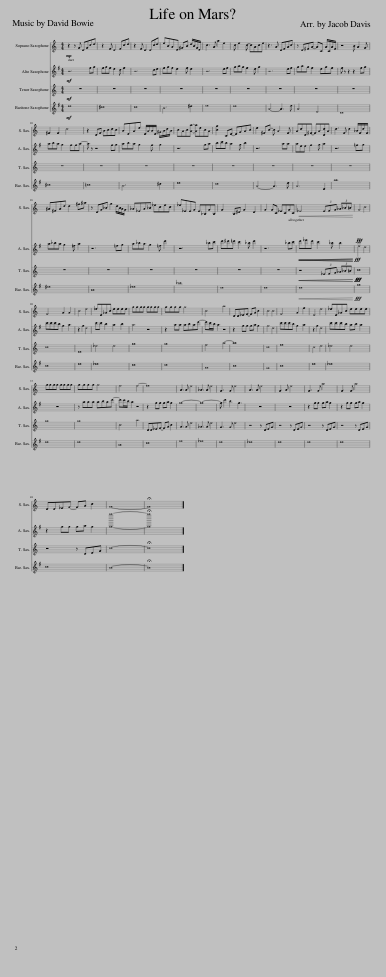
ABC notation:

X:1
%%score 1 2 3 4
L:1/8
M:4/4
I:linebreak $
K:none
V:1 treble transpose=-2
V:2 treble transpose=-9
V:3 treble transpose=-14
V:4 treble transpose=-21
V:1
[K:C]!mp! z2 z G DGcd | z2 F D2 Fcd | z2 F D2 Dcd | eBAE ^GB d/B/G/E/ | c3 A a2 e2 | %5
 c e2 c- cAce | z3 A DFAc | z D^FA- AC A/C/A/F/ | z4 B A2 G |$ ^F2 F2 d4 | %10
 z2 DF Bcdc | BEAe E/A/B/E/ ^G/B/d/B/ | cAc[Aa]- [Aa]ecA | [cg]2 CE- EGAc | e2 ^Fc- c A2 F | %15
 AdD^F- FA[Dd]A | d3 F d2 _B/F/d/F/ |$ ^A^FAd d2 ^f^a | z DG_B g2 d/B/A/G/ | _A_EA_B _ecec | %20
 _e_EEG E_B,GB, | G2 B,^D G2 D2 | G2 GC _ECGC |!<(! _E4 (3EFG (3_A_B=B!<)! | G4 c4 |$ %25
 F4 A2 A2 | c4 e4 | _eE_Ac eeee | gggg gggg | gggg g4 | %30
 c4 a4 | DD_EF- FA c2 | c4 c4 | F4 A2 f2 | E4 e4 | %35
 _eE_Ac eeee |$ gggg gggg | gggg g4 | f4 f4- | f8 | %40
 A3 A e4 | _A3 A e4 | G3 G e4 | A3 A e4 | G3 A e4 | %45
 G3 G a4 | G3 G a4 |$ DD_EF- FA c2 | G8- | !fermata!G8 |] %50
V:2
[K:G]!mf! z6 fg | fgf e2 d f2 | z6 de | fgf e2 f e2 | z6 ef | %5
 gag f2 e g2 | z6 ef | gag f2 egf | f z z2 z2 fg |$ aba g2 ffa- | %10
 a z z4 fg | aba g2 f g2 | z6 ga | bc'b a2 g b2 | z6 aa | %15
 aee f2 g a2 | z6 =fg |$ a_ba g2 =f a2 | z6 =fg | a_ba g2 =f d'2 | %20
 z6 _bc' | d'^d'=d' c'2 _b d'2 | z6 _bc' |!<(!!<(!!<(!!<(! d'_e'd' c'2 _b b2!<)!!<)!!<)!!<)! |!fff!!fff! g'4 d4 |$ %25
 c'c'c'b g2 a2 | z2 g2 d4 | c'c' b2 a2 b2 | a4 z4 | z2 aa abad'- | %30
 d'c'/b/ a2 z4 | z2 gg ga g2 | g4 d4 | c'c'c'b g2 a2 | z2 g2 d4 | %35
 c'c'c'b ab a2 |$ z8 | z aaa abad'- | d'c'/b/ a2 z4 | z2 gg ga g2 | %40
 g8- | g8- | g d'2 b2 g3 | z8 | z8 | %45
 z2 gg ga g2 | z2 gg ga g2 |$ z2 gg ga g2 | [gg'']8- | !fermata![gg'']8 |] %50
V:3
[K:C]!mf! z8 | z8 | z8 | z8 | z8 | %5
 z8 | z8 | z8 | z8 |$ z8 | %10
 z8 | z8 | z8 | z8 | z8 | %15
 z8 | z8 |$ z8 | z8 | z8 | %20
 z8 | z8 | z8 |!<(!!<(! z4 (3_EFG (3_A_B=B!<)!!<)! |!fff!!fff! c8 |$ %25
 c8 | E8 | _e4 e4 | g8 | g8 | %30
 f4 a4- | a8 | c8 | f8 | c4 e4 | %35
 _e4 e4 |$ g8 | g8 | c4 a4 | DD_EF- FA c2 | %40
 A3 A e4 | _A3 A e4 | G3 G e4 | z4 z DEG | z4 z DEG | %45
 z4 z DEG | z4 z DEG |$ z4 z DEG | c8- | !fermata!c8 |] %50
V:4
[K:G]!mf! d8 | ^c8 | c8 | B6 ^d2 | e8 | %5
 d8 | A4- A3 e | A4 E4 | D8 |$ ^c8 | %10
 =c8 | B6 ^d2 | e8 | d8 | A4- A3 e | %15
 A6 E2 | a8 |$ ^e8 | A8 | _e8 | %20
 _b8 | d8 | d8 |!<(! d8!<)! |!fff! g8 |$ %25
 c8 | e8 | _e8 | d8 | d8 | %30
 A8 | c8 | G8 | c8 | e8 | %35
 _e8 |$ d8 | d8 | A8 | c8 | %40
 e8 | _e8 | d8 | _d8 | d8 | %45
 d8 | d8 |$ c8 | B8- | !fermata!B8 |] %50
